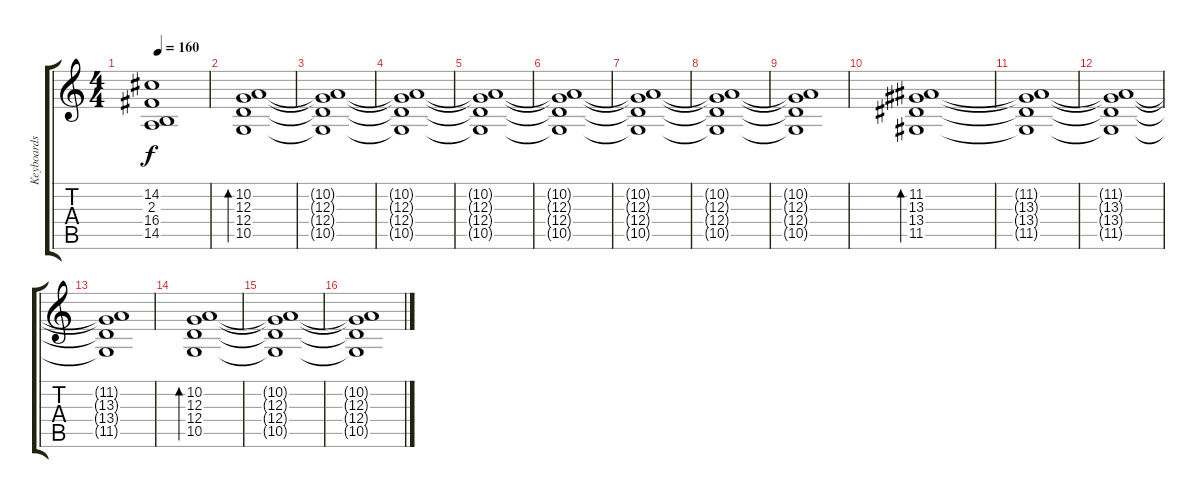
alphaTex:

\track ("Keyboards" "Keyboards") {instrument synthstrings1}
\staff {score tabs}
\tuning (E4 B3 G3 D3 A2 E2) {hide}
\ts (4 4)
\tempo 160
\clef g2
\ks c
(14.2{t} 2.3{t} 16.4{t} 14.5{t}).1{dy f} |
(10.2 12.3 12.4 10.5).1{bd 480} |
(10.2{t} 12.3{t} 12.4{t} 10.5{t}).1 |
(10.2{t} 12.3{t} 12.4{t} 10.5{t}).1 |
(10.2{t} 12.3{t} 12.4{t} 10.5{t}).1 |
(10.2{t} 12.3{t} 12.4{t} 10.5{t}).1 |
(10.2{t} 12.3{t} 12.4{t} 10.5{t}).1 |
(10.2{t} 12.3{t} 12.4{t} 10.5{t}).1 |
(10.2{t} 12.3{t} 12.4{t} 10.5{t}).1 |
(11.2 13.3 13.4 11.5).1{bd 480} |
(11.2{t} 13.3{t} 13.4{t} 11.5{t}).1 |
(11.2{t} 13.3{t} 13.4{t} 11.5{t}).1 |
(11.2{t} 13.3{t} 13.4{t} 11.5{t}).1 |
(10.2 12.3 12.4 10.5).1{bd 480} |
(10.2{t} 12.3{t} 12.4{t} 10.5{t}).1 |
(10.2{t} 12.3{t} 12.4{t} 10.5{t}).1
